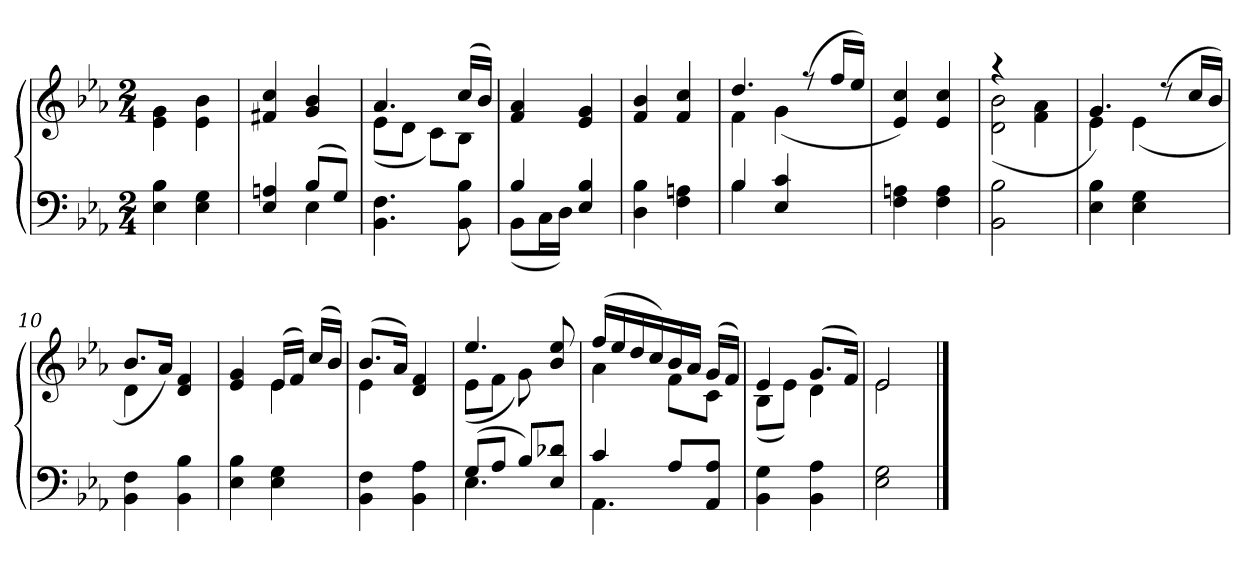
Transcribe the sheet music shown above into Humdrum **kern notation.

**kern	**kern
*part2	*part1
*staff2	*staff1
*clefF4	*clefG2
*k[b-e-a-]	*k[b-e-a-]
*E-:	*E-:
*M2/4	*M2/4
*MM100	*MM100
=1	=1
4E-\ 4B-\	4e-\ 4g\
4E-\ 4G\	4e-\ 4b-\
=2	=2
*^	*
4E-/ 4An/	4ryy	4f#X/ 4cc/
(>8B-/L	4E-\	4g/ 4b-/
8G/J)	.	.
*v	*v	*
=3	=3
*	*^
4.BB-\ 4.F\	4.a-/	(<8e-\L
.	.	8d\J
.	.	8c\L)
8BB-\ 8B-\	(>16cc/LL	8B-\J
.	16b-/JJ)	.
*	*v	*v
=4	=4
*^	*
4B-/	(<8BB-\L	4f/ 4a-/
.	16C\L	.
.	16D\JJ)	.
4E-/ 4B-/	4ryy	4e-/ 4g/
*v	*v	*
=5	=5
4D\ 4B-\	4f/ 4b-/
4F\ 4An\	4f/ 4cc/
=6	=6
*^	*^
4B-/	4B-\	4.dd/	4f\
4E-/ 4c/	4.ryy	.	(<4g\
.	.	(<8r	.
8ryy	.	16ff/LL	8ryy
.	.	16ee-/JJ)	.
*v	*v	*	*
*	*v	*v
=7	=7
4F\ 4An\	4e-/ 4cc/)
4F\ 4A\	4e-/ 4cc/
=8	=8
*	*^
2BB-\ 2B-\	4r	(<2d\ 2b-\
.	4f\ 4a-\	.
=9	=9	=9
4E-\ 4B-\	4.g/)	4e-\
4E-\ 4G\	.	(<4e-\
.	(<8r	.
8ryy	16cc/LL	8ryy
.	16b-/JJ)	.
=10	=10	=10
4BB-\ 4F\	8.b-/L	4d\
.	16a-/Jk)	.
4BB-\ 4B-\	4d/ 4f/	4ryy
=11	=11	=11
4E-\ 4B-\	4e-/ 4g/	4ryy
4E-\ 4G\	(>16e-/LL	4e-\
.	16f/JJ)	.
.	(>16cc/LL	.
.	16b-/JJ)	.
!!LO:LB:g=z	!!
=12	=12	=12
4BB-\ 4F\	(>8.b-/L	4e-\
.	16a-/Jk)	.
4BB-\ 4A-\	4d/ 4f/	4ryy
=13	=13	=13
*^	*	*
(>8G/L	4.E-\	4.ee-/	(<8e-\L
8A-/J	.	.	8f\J
8B-/L)	.	.	8g\)
8E-/ 8d-X/J	8ryy	8b-/ 8ee-/	8ryy
=14	=14	=14	=14
4c/	4.AA-\	(>16ff/LL	4a-\
.	.	16ee-/	.
.	.	16dd/	.
.	.	16cc/)	.
8A-/L	.	16b-/	8f\L
.	.	16a-/JJ	.
8AA-/ 8A-/J	8ryy	(>16g/LL	8c\J
.	.	16f/JJ)	.
*v	*v	*	*
=15	=15	=15
4BB-\ 4G\	4e-/	(<8B-\L
.	.	8e-\J)
4BB-\ 4A-\	(>8.g/L	4d\
.	16f/Jk)	.
=16	=16	=16
2E-\ 2G\	2e-/	2e-\
*	*v	*v
==	==
*-	*-
